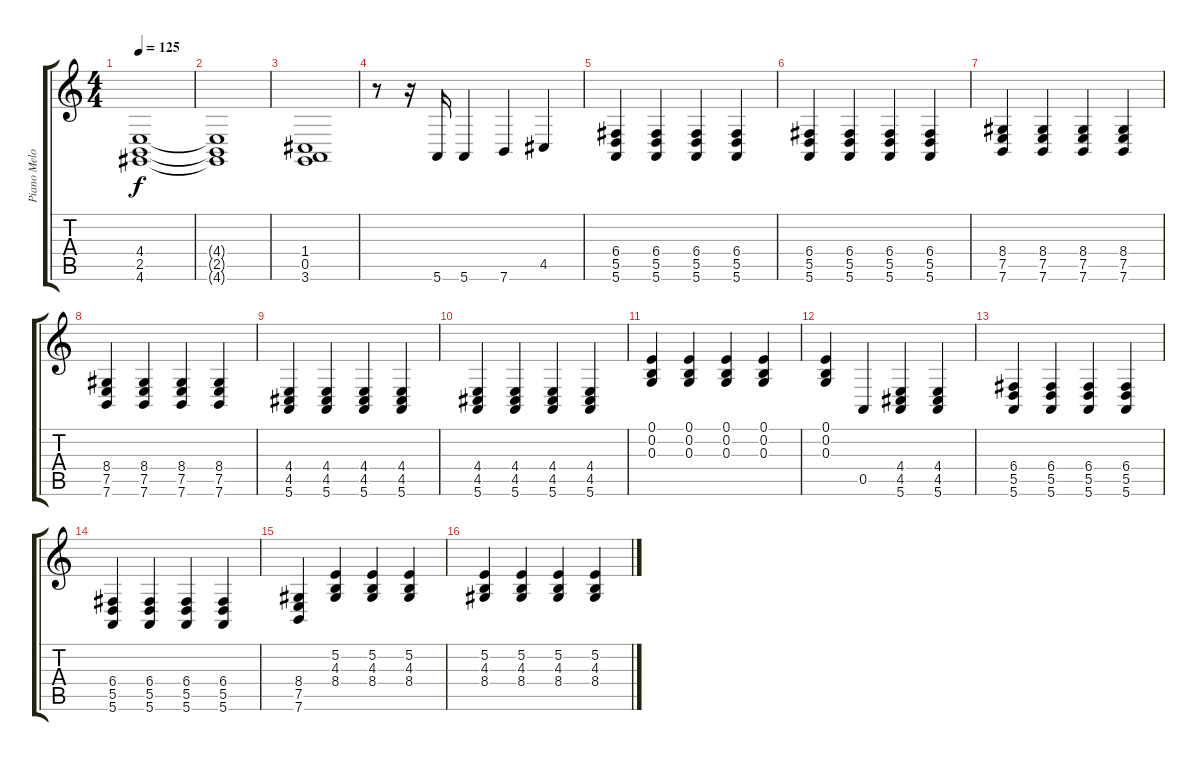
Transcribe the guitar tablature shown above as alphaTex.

\track ("Piano Melody" "Piano Melo") {instrument acousticgrandpiano}
\staff {score tabs}
\tuning (E4 B3 G3 C3 A2 E2) {hide}
\ts (4 4)
\tempo 125
\clef g2
\ks c
(4.4 2.5 4.6).1{dy f} |
(4.4{t} 2.5{t} 4.6{t}).1 |
(1.4 0.5 3.6).1 |
r.8 r.16 5.6.16 5.6.4 7.6.4 4.5.4 |
(6.4 5.5 5.6).4 (6.4 5.5 5.6).4 (6.4 5.5 5.6).4 (6.4 5.5 5.6).4 |
(6.4 5.5 5.6).4 (6.4 5.5 5.6).4 (6.4 5.5 5.6).4 (6.4 5.5 5.6).4 |
(8.4 7.5 7.6).4 (8.4 7.5 7.6).4 (8.4 7.5 7.6).4 (8.4 7.5 7.6).4 |
(8.4 7.5 7.6).4 (8.4 7.5 7.6).4 (8.4 7.5 7.6).4 (8.4 7.5 7.6).4 |
(4.4 4.5 5.6).4 (4.4 4.5 5.6).4 (4.4 4.5 5.6).4 (4.4 4.5 5.6).4 |
(4.4 4.5 5.6).4 (4.4 4.5 5.6).4 (4.4 4.5 5.6).4 (4.4 4.5 5.6).4 |
(0.1 0.2 0.3).4 (0.1 0.2 0.3).4 (0.1 0.2 0.3).4 (0.1 0.2 0.3).4 |
(0.1 0.2 0.3).4 0.5.4 (4.4 4.5 5.6).4 (4.4 4.5 5.6).4 |
(6.4 5.5 5.6).4 (6.4 5.5 5.6).4 (6.4 5.5 5.6).4 (6.4 5.5 5.6).4 |
(6.4 5.5 5.6).4 (6.4 5.5 5.6).4 (6.4 5.5 5.6).4 (6.4 5.5 5.6).4 |
(8.4 7.5 7.6).4 (5.2 4.3 8.4).4 (5.2 4.3 8.4).4 (5.2 4.3 8.4).4 |
(5.2 4.3 8.4).4 (5.2 4.3 8.4).4 (5.2 4.3 8.4).4 (5.2 4.3 8.4).4
